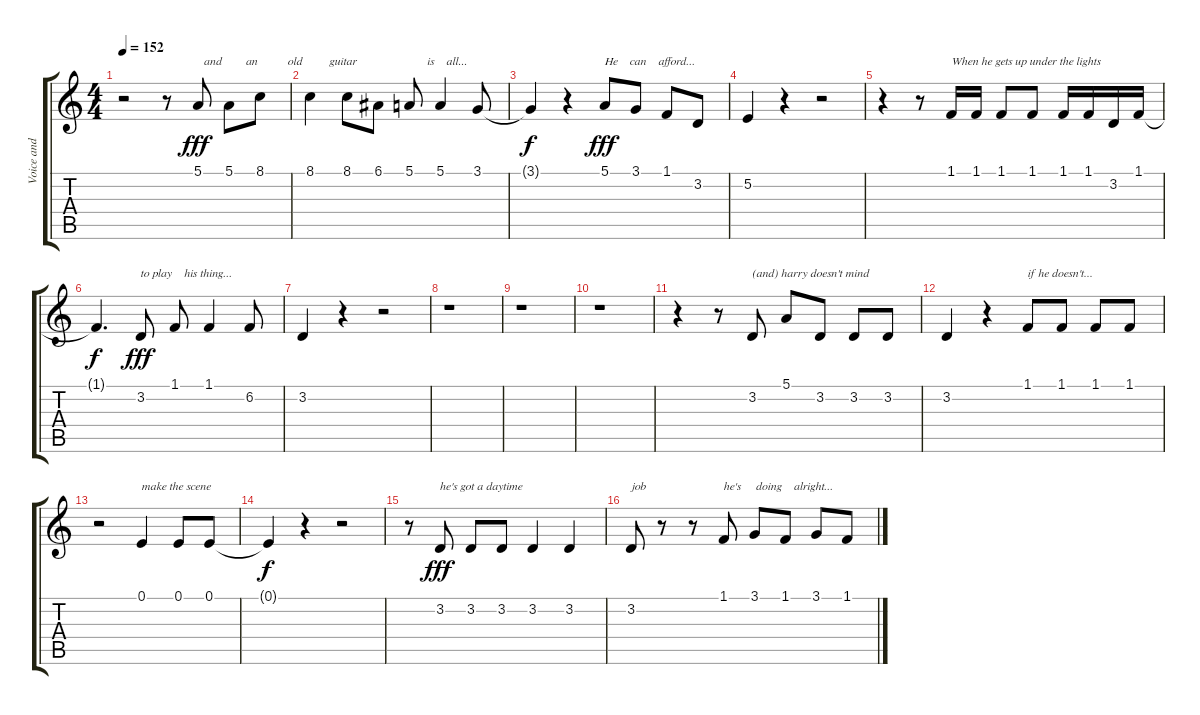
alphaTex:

\track ("Voice and Lyrics" "Voice and ") {instrument clarinet}
\staff {score tabs}
\tuning (E4 B3 G3 D3 A2 E2) {hide}
\ts (4 4)
\tempo 152
\clef g2
\ks c
r.2{dy f} r.8 5.1.8{txt "  and        an          old         guitar      " dy fff} 5.1.8 8.1.8 |
8.1.4 8.1.8 6.1.8 5.1.8{txt "      is    all..."} 5.1.4 3.1.8 |
3.1{t}.4{dy f} r.4 5.1.8{txt "He    can    afford..." dy fff} 3.1.8 1.1.8 3.2.8 |
5.2.4 r.4 r.2 |
r.4 r.8 1.1.16{txt "When he gets up under the lights "} 1.1.16 1.1.8 1.1.8 1.1.16 1.1.16 3.2.16 1.1.16 |
1.1{t}.4{d dy f} 3.2.8{txt "to play    his thing..." dy fff} 1.1.8 1.1.4 6.2.8 |
3.2.4 r.4 r.2 |
r.1 |
r.1 |
r.1 |
r.4 r.8 3.2.8{txt "(and) harry doesn't mind "} 5.1.8 3.2.8 3.2.8 3.2.8 |
3.2.4 r.4 1.1.8{txt "if he doesn't..."} 1.1.8 1.1.8 1.1.8 |
r.2 0.1.4{txt "make the scene"} 0.1.8 0.1.8 |
0.1{t}.4{dy f} r.4 r.2 |
r.8 3.2.8{txt "he's got a daytime" dy fff} 3.2.8 3.2.8 3.2.4 3.2.4 |
3.2.8{txt "job"} r.8 r.8 1.1.8{txt "he's     doing    alright..."} 3.1.8 1.1.8 3.1.8 1.1.8
